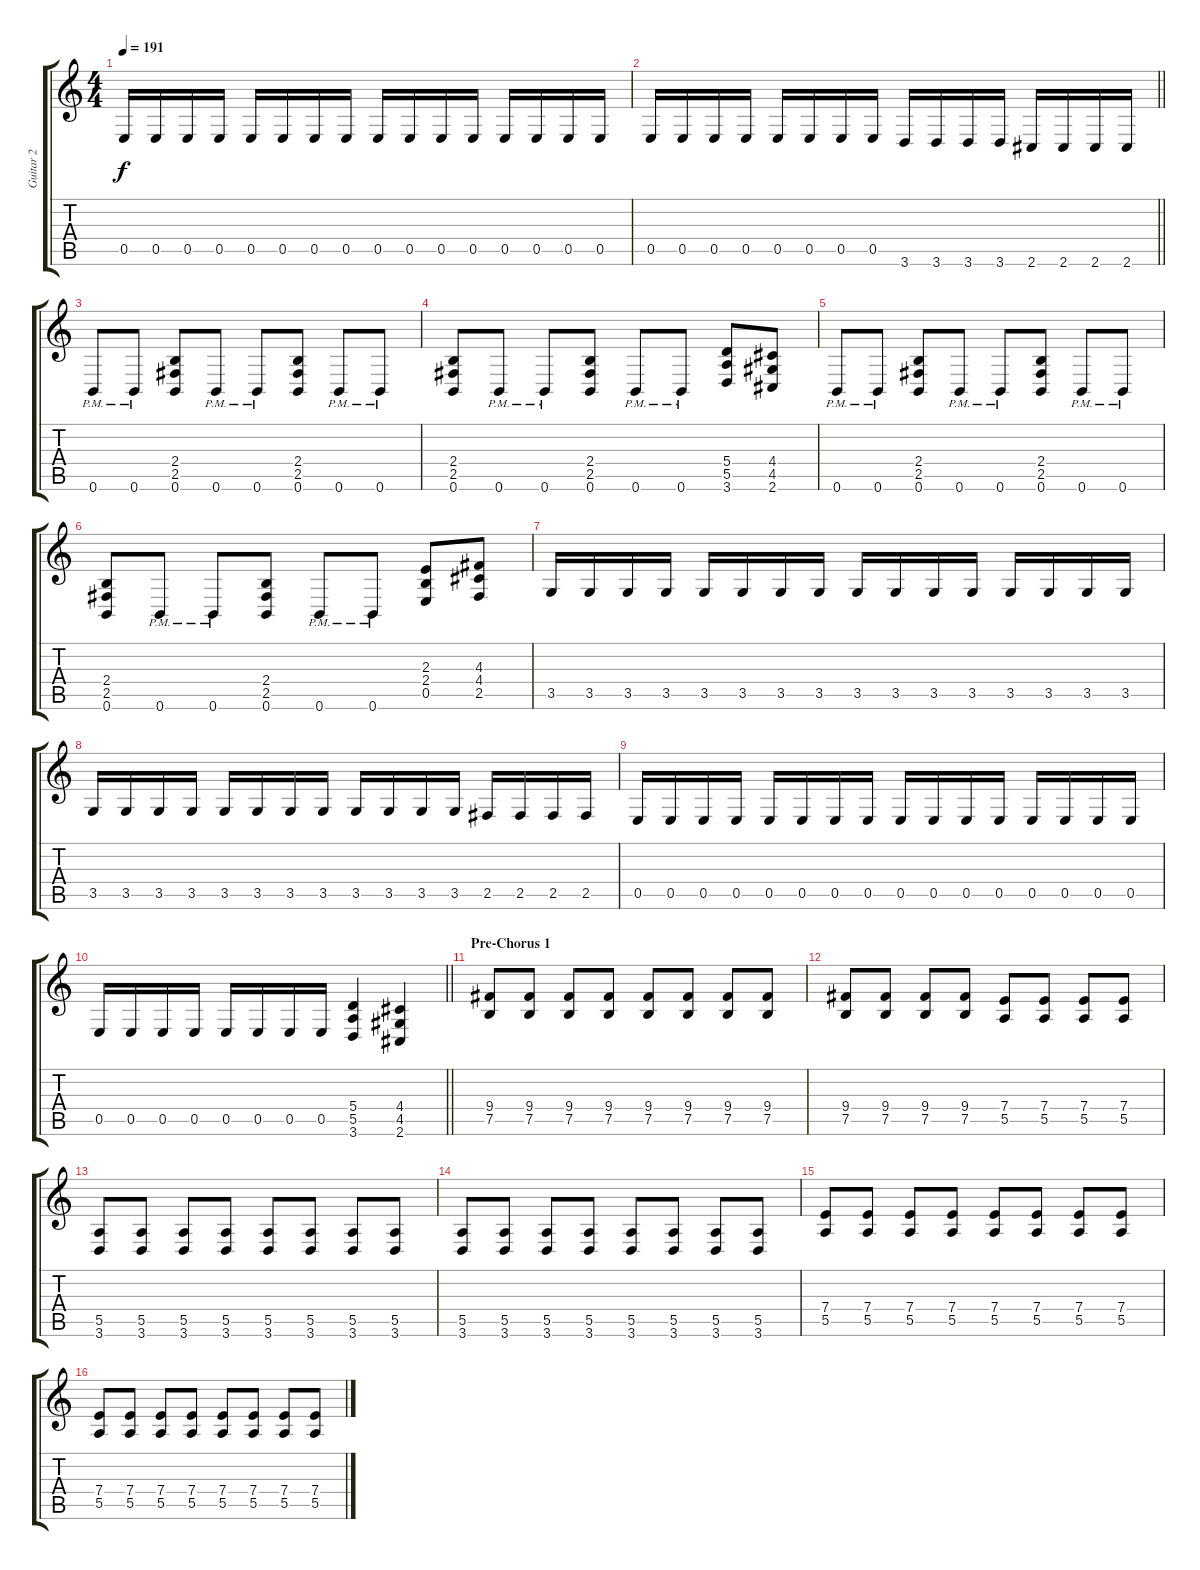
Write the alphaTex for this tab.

\track ("Guitar 2" "Guitar 2") {instrument distortionguitar}
\staff {score tabs}
\tuning (B3 Gb3 D3 A2 E2 B1) {hide}
\ts (4 4)
\tempo 191
\clef g2
\ks c
0.5.16{dy f} 0.5.16 0.5.16 0.5.16 0.5.16 0.5.16 0.5.16 0.5.16 0.5.16 0.5.16 0.5.16 0.5.16 0.5.16 0.5.16 0.5.16 0.5.16 |
\barLineRight lightlight
0.5.16 0.5.16 0.5.16 0.5.16 0.5.16 0.5.16 0.5.16 0.5.16 3.6.16 3.6.16 3.6.16 3.6.16 2.6.16 2.6.16 2.6.16 2.6.16 |
\section ("" "")
0.6{pm}.8{volume 14} 0.6{pm}.8 (2.4 2.5 0.6).8 0.6{pm}.8 0.6{pm}.8 (2.4 2.5 0.6).8 0.6{pm}.8 0.6{pm}.8 |
(2.4 2.5 0.6).8 0.6{pm}.8 0.6{pm}.8 (2.4 2.5 0.6).8 0.6{pm}.8 0.6{pm}.8 (5.4 5.5 3.6).8 (4.4 4.5 2.6).8 |
0.6{pm}.8 0.6{pm}.8 (2.4 2.5 0.6).8 0.6{pm}.8 0.6{pm}.8 (2.4 2.5 0.6).8 0.6{pm}.8 0.6{pm}.8 |
(2.4 2.5 0.6).8 0.6{pm}.8 0.6{pm}.8 (2.4 2.5 0.6).8 0.6{pm}.8 0.6{pm}.8 (2.3 2.4 0.5).8 (4.3 4.4 2.5).8 |
3.5.16{volume 16} 3.5.16 3.5.16 3.5.16 3.5.16 3.5.16 3.5.16 3.5.16 3.5.16 3.5.16 3.5.16 3.5.16 3.5.16 3.5.16 3.5.16 3.5.16 |
3.5.16 3.5.16 3.5.16 3.5.16 3.5.16 3.5.16 3.5.16 3.5.16 3.5.16 3.5.16 3.5.16 3.5.16 2.5.16 2.5.16 2.5.16 2.5.16 |
0.5.16 0.5.16 0.5.16 0.5.16 0.5.16 0.5.16 0.5.16 0.5.16 0.5.16 0.5.16 0.5.16 0.5.16 0.5.16 0.5.16 0.5.16 0.5.16 |
\barLineRight lightlight
0.5.16 0.5.16 0.5.16 0.5.16 0.5.16 0.5.16 0.5.16 0.5.16 (5.4 5.5 3.6).4 (4.4 4.5 2.6).4 |
\section ("" "Pre-Chorus 1")
(9.4 7.5).8{volume 14} (9.4 7.5).8 (9.4 7.5).8 (9.4 7.5).8 (9.4 7.5).8 (9.4 7.5).8 (9.4 7.5).8 (9.4 7.5).8 |
(9.4 7.5).8 (9.4 7.5).8 (9.4 7.5).8 (9.4 7.5).8 (7.4 5.5).8 (7.4 5.5).8 (7.4 5.5).8 (7.4 5.5).8 |
(5.5 3.6).8 (5.5 3.6).8 (5.5 3.6).8 (5.5 3.6).8 (5.5 3.6).8 (5.5 3.6).8 (5.5 3.6).8 (5.5 3.6).8 |
(5.5 3.6).8 (5.5 3.6).8 (5.5 3.6).8 (5.5 3.6).8 (5.5 3.6).8 (5.5 3.6).8 (5.5 3.6).8 (5.5 3.6).8 |
(7.4 5.5).8 (7.4 5.5).8 (7.4 5.5).8 (7.4 5.5).8 (7.4 5.5).8 (7.4 5.5).8 (7.4 5.5).8 (7.4 5.5).8 |
(7.4 5.5).8 (7.4 5.5).8 (7.4 5.5).8 (7.4 5.5).8 (7.4 5.5).8 (7.4 5.5).8 (7.4 5.5).8 (7.4 5.5).8
